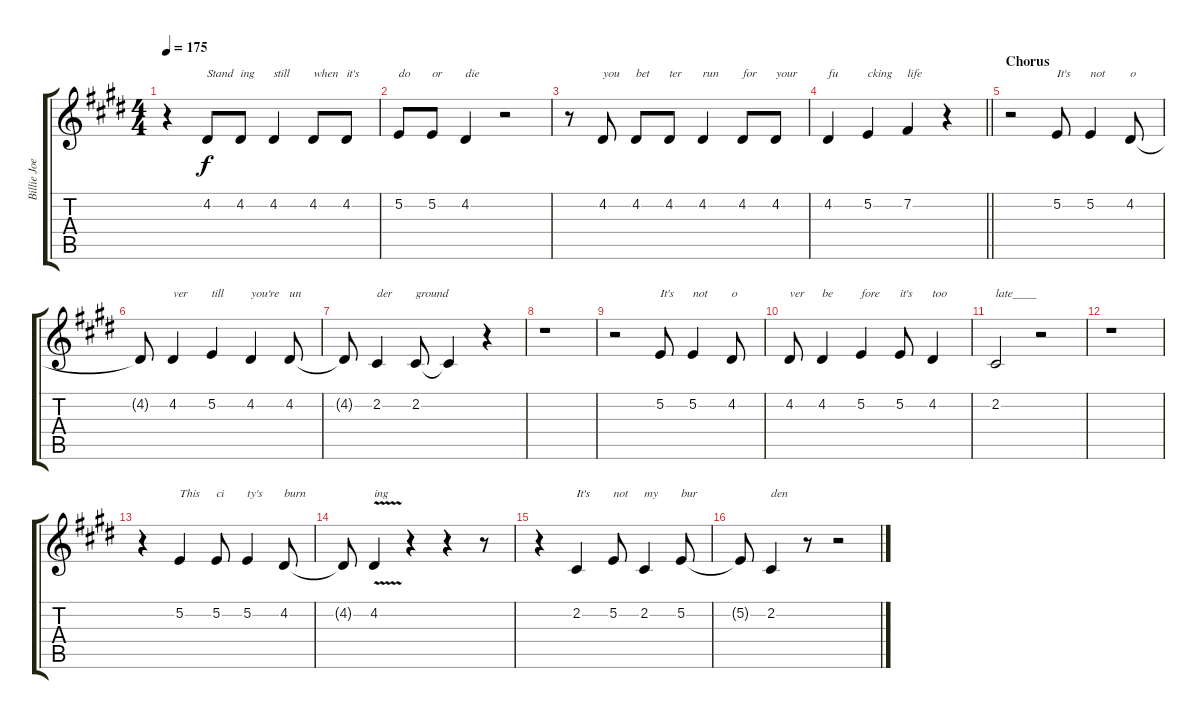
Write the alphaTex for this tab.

\track ("Billie Joe- Voice" "Billie Joe") {instrument altosax}
\staff {score tabs}
\tuning (E4 B3 G3 D3 A2 E2) {hide}
\ts (4 4)
\tempo 175
\clef g2
\ks e
r.4{dy f} 4.2.8{txt "Stand"} 4.2.8{txt "ing"} 4.2.4{txt "still"} 4.2.8{txt "when"} 4.2.8{txt "it's"} |
5.2.8{txt "do"} 5.2.8{txt "or"} 4.2.4{txt "die"} r.2 |
r.8 4.2.8{txt "you"} 4.2.8{txt "bet"} 4.2.8{txt "ter"} 4.2.4{txt "run"} 4.2.8{txt "for"} 4.2.8{txt "your"} |
\barLineRight lightlight
4.2.4{txt "fu"} 5.2.4{txt "cking"} 7.2.4{txt "life"} r.4 |
\section ("" "Chorus")
r.2 5.2.8{txt "It's"} 5.2.4{txt "not"} 4.2.8{txt "o"} |
4.2{t}.8 4.2.4{txt "ver"} 5.2.4{txt "till"} 4.2.4{txt "you're"} 4.2.8{txt "un"} |
4.2{t}.8 2.2.4{txt "der"} 2.2.8{txt "ground"} 2.2{t}.4 r.4 |
r.1 |
r.2 5.2.8{txt "It's"} 5.2.4{txt "not"} 4.2.8{txt "o"} |
4.2.8{txt "ver"} 4.2.4{txt "be"} 5.2.4{txt "fore"} 5.2.8{txt "it's"} 4.2.4{txt "too"} |
2.2.2{txt "late____"} r.2 |
r.1 |
r.4 5.2.4{txt "This"} 5.2.8{txt "ci"} 5.2.4{txt "ty's"} 4.2.8{txt "burn"} |
4.2{t}.8 4.2{v}.4{txt "ing"} r.4 r.4 r.8 |
r.4 2.2.4{txt "It's"} 5.2.8{txt "not"} 2.2.4{txt "my"} 5.2.8{txt "bur"} |
5.2{t}.8 2.2.4{txt "den"} r.8 r.2
